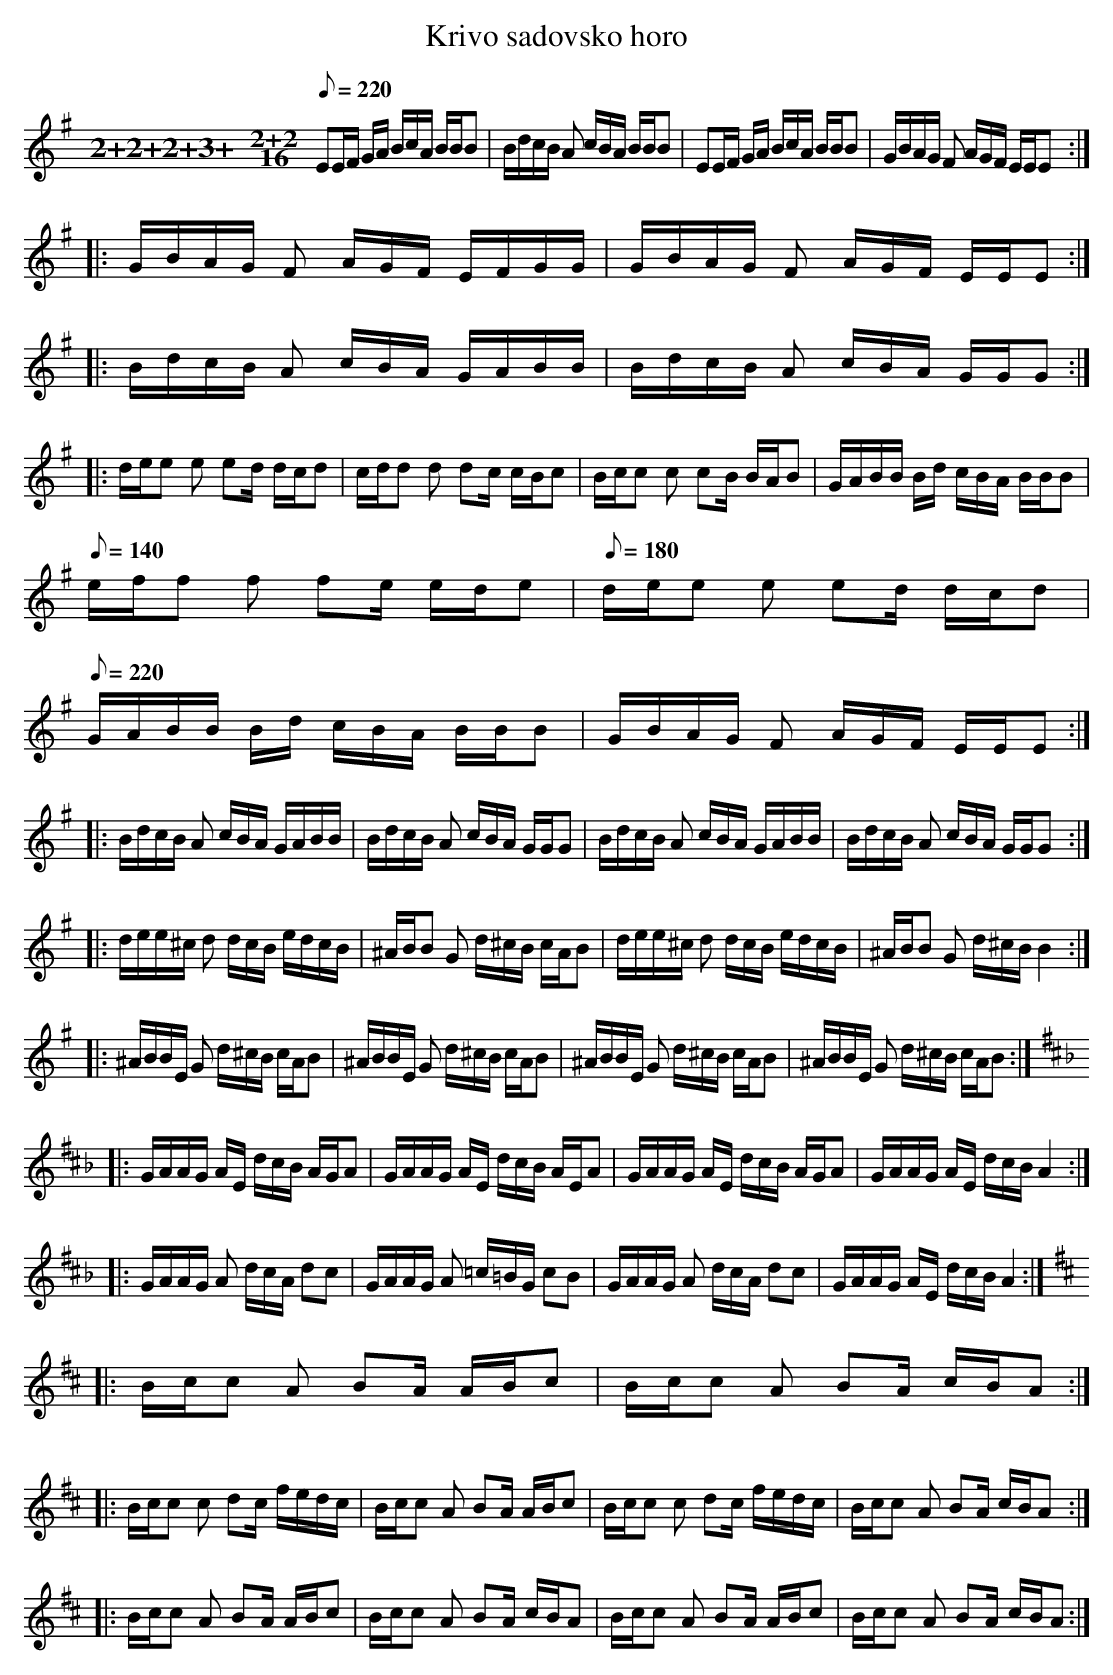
X:1
T:Krivo sadovsko horo
M:2+2+2+3+2+2/16
L:1/16
Q:2/16=220
K:Ephr ^g
E2EF GA BcA BBB2 | BdcB A2 cBA BBB2 | E2EF GA BcA BBB2 | GBAG F2 AGF EEE2 :|
|: GBAG F2 AGF EFGG | GBAG F2 AGF EEE2 :|
|: BdcB A2 cBA GABB | BdcB A2 cBA GGG2 :| !fine!
|: dee2 e2 e2d dcd2 | cdd2 d2 d2c cBc2 | Bcc2 c2 c2B BAB2 | GABB Bd cBA BBB2 |
[Q:2/16=140] eff2 f2 f2e ede2 | [Q:2/16=180]dee2 e2 e2d dcd2 |
[Q:2/16=220]GABB Bd cBA BBB2 | GBAG F2 AGF EEE2 :|
|: BdcB A2 cBA GABB | BdcB A2 cBA GGG2 | BdcB A2 cBA GABB | BdcB A2 cBA GGG2 :|
|: dee^c d2 dcB edcB | ^ABB2 G2 d^cB cAB2 | dee^c d2 dcB edcB | ^ABB2 G2 d^cB B4 :|
|: ^ABBE G2 d^cB cAB2 | ^ABBE G2 d^cB cAB2 | ^ABBE G2 d^cB cAB2 | ^ABBE G2 d^cB cAB2 :|
K:Amix _B
|: GAAG AE dcB AGA2 | GAAG AE dcB AEA2 | GAAG AE dcB AGA2 | GAAG AE dcB A4 :|
|: GAAG A2 dcA d2c2 | GAAG A2 =c=BG c2B2 | GAAG A2 dcA d2c2 | GAAG AE dcB A4 :|
K:Amix
|: Bcc2 A2 B2A ABc2 | Bcc2 A2 B2A cBA2 :|
|: Bcc2 c2 d2c fedc | Bcc2 A2 B2A ABc2 | Bcc2 c2 d2c fedc | Bcc2 A2 B2A cBA2 :|
|: Bcc2 A2 B2A ABc2 | Bcc2 A2 B2A cBA2 | Bcc2 A2 B2A ABc2 | Bcc2 A2 B2A cBA2 :|
